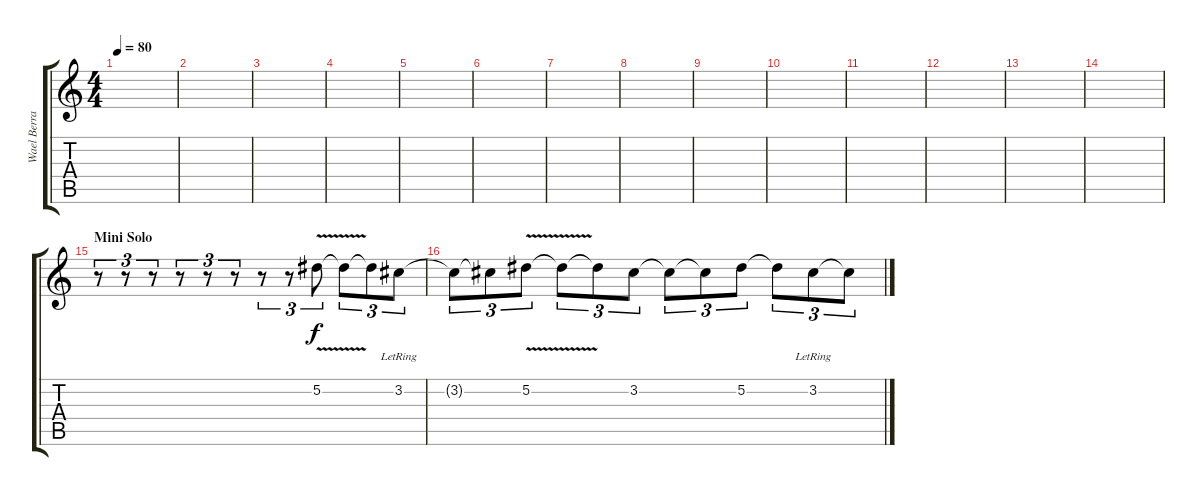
\track ("Wael Berrais" "Wael Berra") {instrument overdrivenguitar}
\staff {score tabs}
\tuning (Eb4 Bb3 Gb3 Db3 Ab2 Eb2) {hide}
\ts (4 4)
\tempo 80
\clef g2
\ks c
|
|
|
|
|
|
|
|
|
|
|
|
|
|
\section ("" "Mini Solo")
r.8{tu (3 2)} r.8{tu (3 2)} r.8{tu (3 2)} r.8{tu (3 2)} r.8{tu (3 2)} r.8{tu (3 2)} r.8{tu (3 2)} r.8{tu (3 2)} 5.2{v}.8{tu (3 2)} 5.2{t}.8{tu (3 2)} 5.2{t}.8{tu (3 2)} 3.2{lr}.8{tu (3 2)} |
3.2{t}.8{tu (3 2)} 3.2{t}.8{tu (3 2)} 5.2{v}.8{tu (3 2)} 5.2{t}.8{tu (3 2)} 5.2{t}.8{tu (3 2)} 3.2.8{tu (3 2)} 3.2{t}.8{tu (3 2)} 3.2{t}.8{tu (3 2)} 5.2.8{tu (3 2)} 5.2{t}.8{tu (3 2)} 3.2{lr}.8{tu (3 2)} 3.2{t}.8{tu (3 2)}
